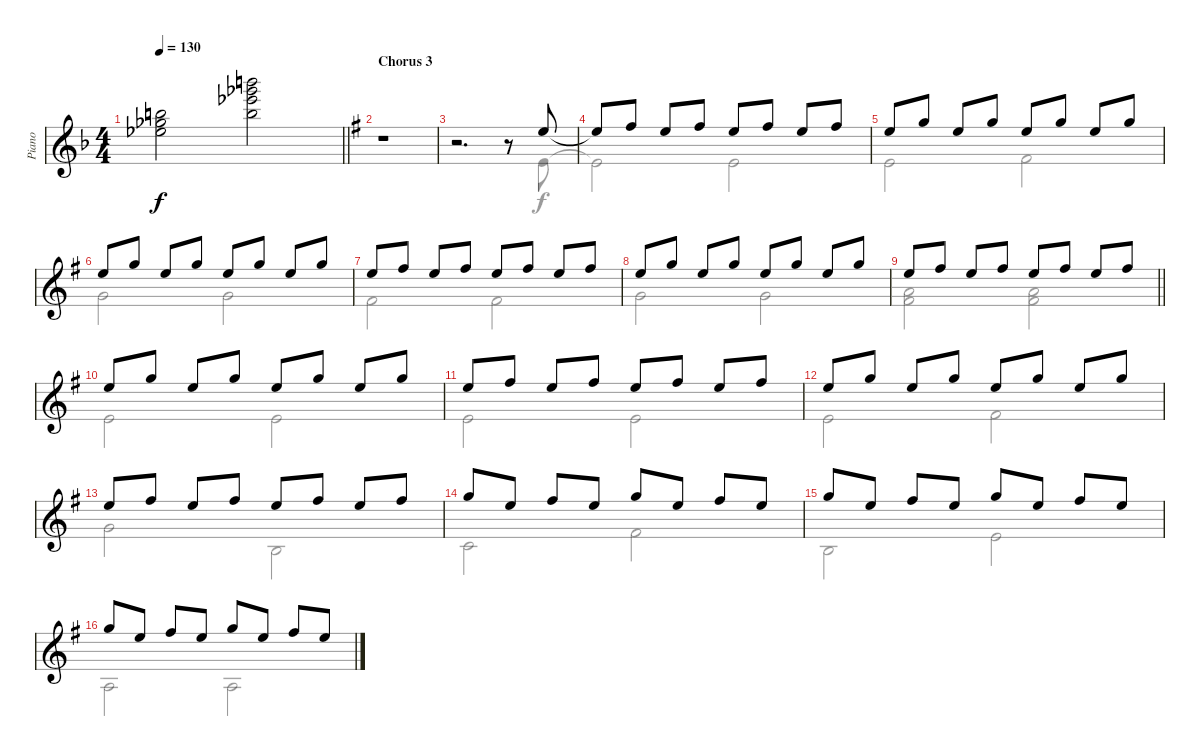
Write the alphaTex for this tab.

\track ("Piano" "Piano") {instrument brightacousticpiano}
\staff {score}
\tuning (E5 B4 G4 D4 A3 E3) {hide}
\voice
\ts (4 4)
\tempo 130
\clef g2
\barLineRight lightlight
\ks dminor
(7.1{t} 4.2{t} 11.3{t}).2{dy f} (14.1 12.2 28.3 25.4).2{bu 240} |
\section ("" "Chorus 3")
\ks eminor
r.1 |
r.2{d} r.8 5.2.8 |
5.2{t}.8 2.1.8 5.2.8 2.1.8 5.2.8 2.1.8 5.2.8 2.1.8 |
5.2.8 3.1.8 5.2.8 3.1.8 5.2.8 3.1.8 5.2.8 3.1.8 |
5.2.8 3.1.8 5.2.8 3.1.8 5.2.8 3.1.8 5.2.8 3.1.8 |
5.2.8 2.1.8 5.2.8 2.1.8 5.2.8 2.1.8 5.2.8 2.1.8 |
5.2.8 3.1.8 5.2.8 3.1.8 5.2.8 3.1.8 5.2.8 3.1.8 |
\barLineRight lightlight
5.2.8 2.1.8 5.2.8 2.1.8 5.2.8 2.1.8 5.2.8 2.1.8 |
5.2.8 3.1.8 5.2.8 3.1.8 5.2.8 3.1.8 5.2.8 3.1.8 |
5.2.8 2.1.8 5.2.8 2.1.8 5.2.8 2.1.8 5.2.8 2.1.8 |
5.2.8 3.1.8 5.2.8 3.1.8 5.2.8 3.1.8 5.2.8 3.1.8 |
5.2.8 2.1.8 5.2.8 2.1.8 5.2.8 2.1.8 5.2.8 2.1.8 |
3.1.8 0.1.8 2.1.8 0.1.8 3.1.8 0.1.8 2.1.8 0.1.8 |
3.1.8 0.1.8 2.1.8 0.1.8 3.1.8 0.1.8 2.1.8 0.1.8 |
3.1.8 0.1.8 2.1.8 0.1.8 3.1.8 0.1.8 2.1.8 0.1.8
\voice
\clef g2
\ottava regular
\simile none
\barLineRight lightlight
\ks dminor
|
\ks eminor
|
r.2{d} r.8 2.4.8 |
2.4{t}.2 2.4.2 |
2.4.2 4.4.2 |
0.3.2 0.3.2 |
4.4.2 4.4.2 |
0.3.2 0.3.2 |
\barLineRight lightlight
(2.3 4.4).2 (2.3 4.4).2 |
2.4.2 2.4.2 |
2.4.2 2.4.2 |
2.4.2 4.4.2 |
0.3.2 2.5.2 |
3.5.2 4.4.2 |
2.5.2 2.4.2 |
0.5.2 0.5.2
